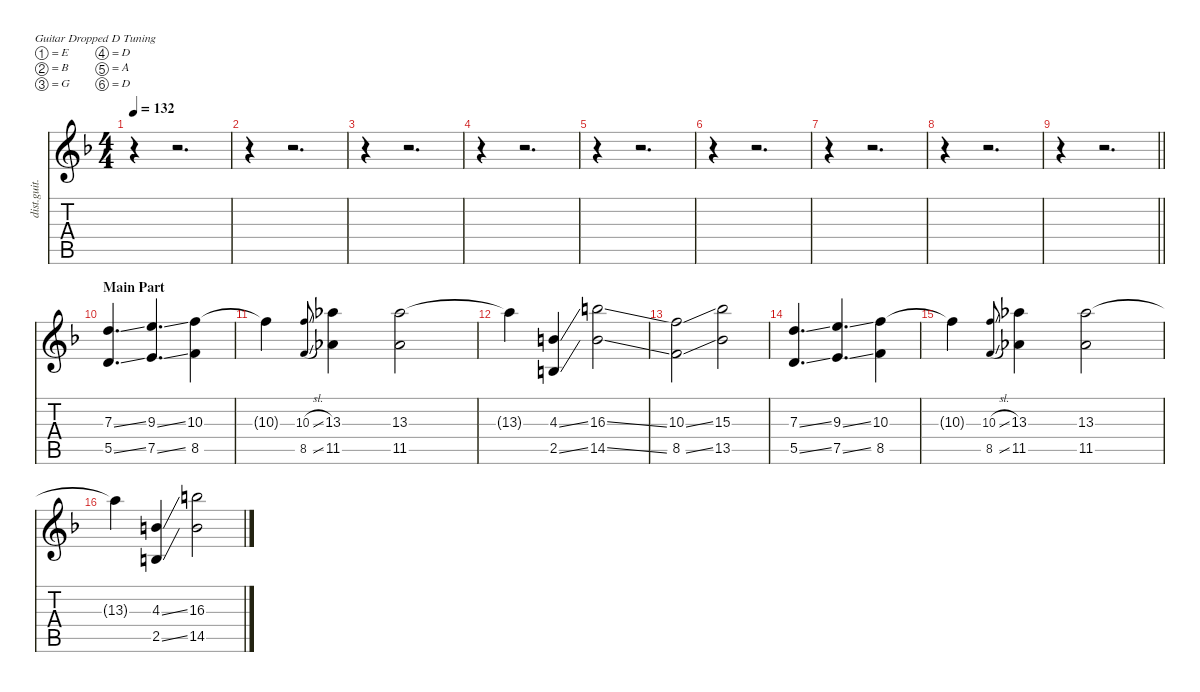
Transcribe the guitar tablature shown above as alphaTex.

\defaultSystemsLayout 4
\hideDynamics
\bracketExtendMode nobrackets
\otherSystemsTrackNameOrientation horizontal
\track ("Lead Guitar" "dist.guit.") {instrument distortionguitar}
\staff {score tabs}
\tuning (E4 B3 G3 D3 A2 D2)
\ts (4 4)
\tempo 132
\clef g2
\ks dminor
r.4{dy f beam Down} r.2{d beam Down} |
r.4{beam Down} r.2{d beam Down} |
r.4{beam Down} r.2{d beam Down} |
r.4{beam Down} r.2{d beam Down} |
r.4{beam Down} r.2{d beam Down} |
r.4{beam Down} r.2{d beam Down} |
r.4{beam Down} r.2{d beam Down} |
r.4{beam Down} r.2{d beam Down} |
\barLineRight lightlight
r.4{beam Down} r.2{d beam Down} |
\section ("" "Main Part")
(7.3{ss acc forcenatural} 5.5{ss acc forcenatural}).4{d beam Up} (9.3{ss acc forcenatural} 7.5{ss acc forcenatural}).4{d beam Up} (10.3{acc forcenatural} 8.5{acc forcenatural}).4{beam Down} |
10.3{t acc forcenatural}.4{beam Down} (10.3{sl acc forcenatural} 8.5{sl acc forcenatural}).8{gr onbeat dy mf beam Up} (13.3{acc b} 11.5{acc b}).4{dy f beam Down} (13.3{acc b} 11.5{acc b}).2{beam Down} |
13.3{t acc b}.4{beam Down} (4.3{ss acc forcenatural} 2.5{ss acc forcenatural}).4{beam Up} (16.3{ss acc forcenatural} 14.5{ss acc forcenatural}).2{beam Down} |
(10.3{ss acc forcenatural} 8.5{ss acc forcenatural}).2{beam Down} (15.3{acc b} 13.5{acc b}).2{beam Down} |
(7.3{ss acc forcenatural} 5.5{ss acc forcenatural}).4{d beam Up} (9.3{ss acc forcenatural} 7.5{ss acc forcenatural}).4{d beam Up} (10.3{acc forcenatural} 8.5{acc forcenatural}).4{beam Down} |
10.3{t acc forcenatural}.4{beam Down} (10.3{sl acc forcenatural} 8.5{sl acc forcenatural}).8{gr onbeat dy mf beam Up} (13.3{acc b} 11.5{acc b}).4{dy f beam Down} (13.3{acc b} 11.5{acc b}).2{beam Down} |
13.3{t acc b}.4{beam Down} (4.3{ss acc forcenatural} 2.5{ss acc forcenatural}).4{beam Up} (16.3{ss acc forcenatural} 14.5{ss acc forcenatural}).2{beam Down}
